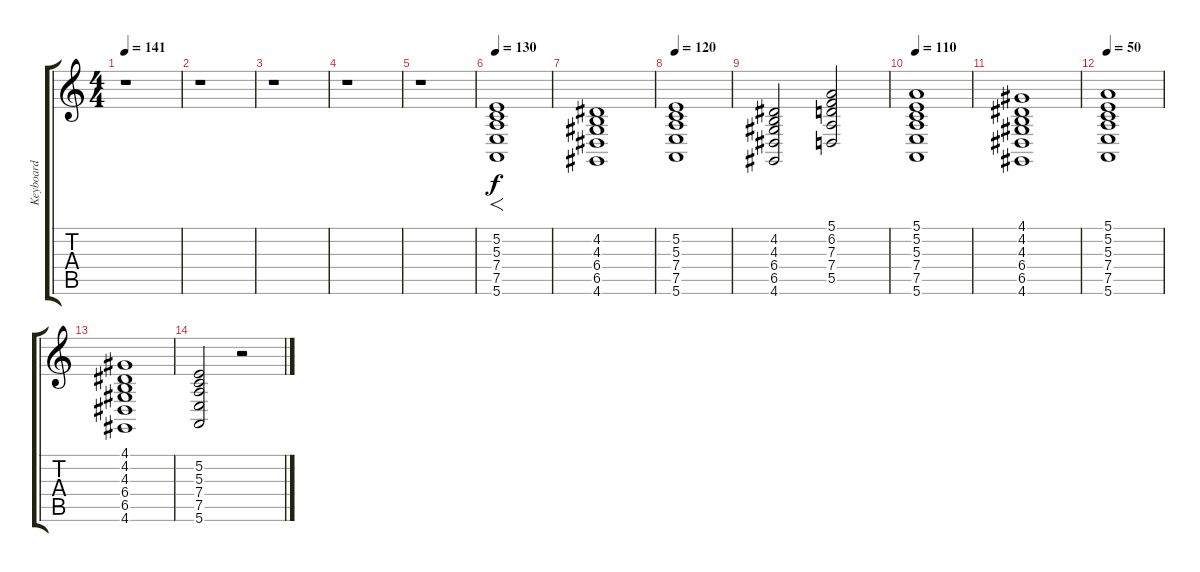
\track ("Keyboard" "Keyboard") {instrument choiraahs}
\staff {score tabs}
\tuning (E4 B3 G3 D3 A2 E2) {hide}
\ts (4 4)
\tempo 141
\clef g2
\ks c
r.1{dy f} |
r.1 |
r.1 |
r.1 |
r.1 |
\tempo 130
(5.2 5.3 7.4 7.5 5.6).1{f} |
(4.2 4.3 6.4 6.5 4.6).1 |
\tempo 120
(5.2 5.3 7.4 7.5 5.6).1 |
(4.2 4.3 6.4 6.5 4.6).2 (5.1 6.2 7.3 7.4 5.5).2 |
\tempo 110
(5.1 5.2 5.3 7.4 7.5 5.6).1 |
(4.1 4.2 4.3 6.4 6.5 4.6).1 |
\tempo 50
(5.1 5.2 5.3 7.4 7.5 5.6).1 |
(4.1 4.2 4.3 6.4 6.5 4.6).1 |
(5.2 5.3 7.4 7.5 5.6).2 r.2
